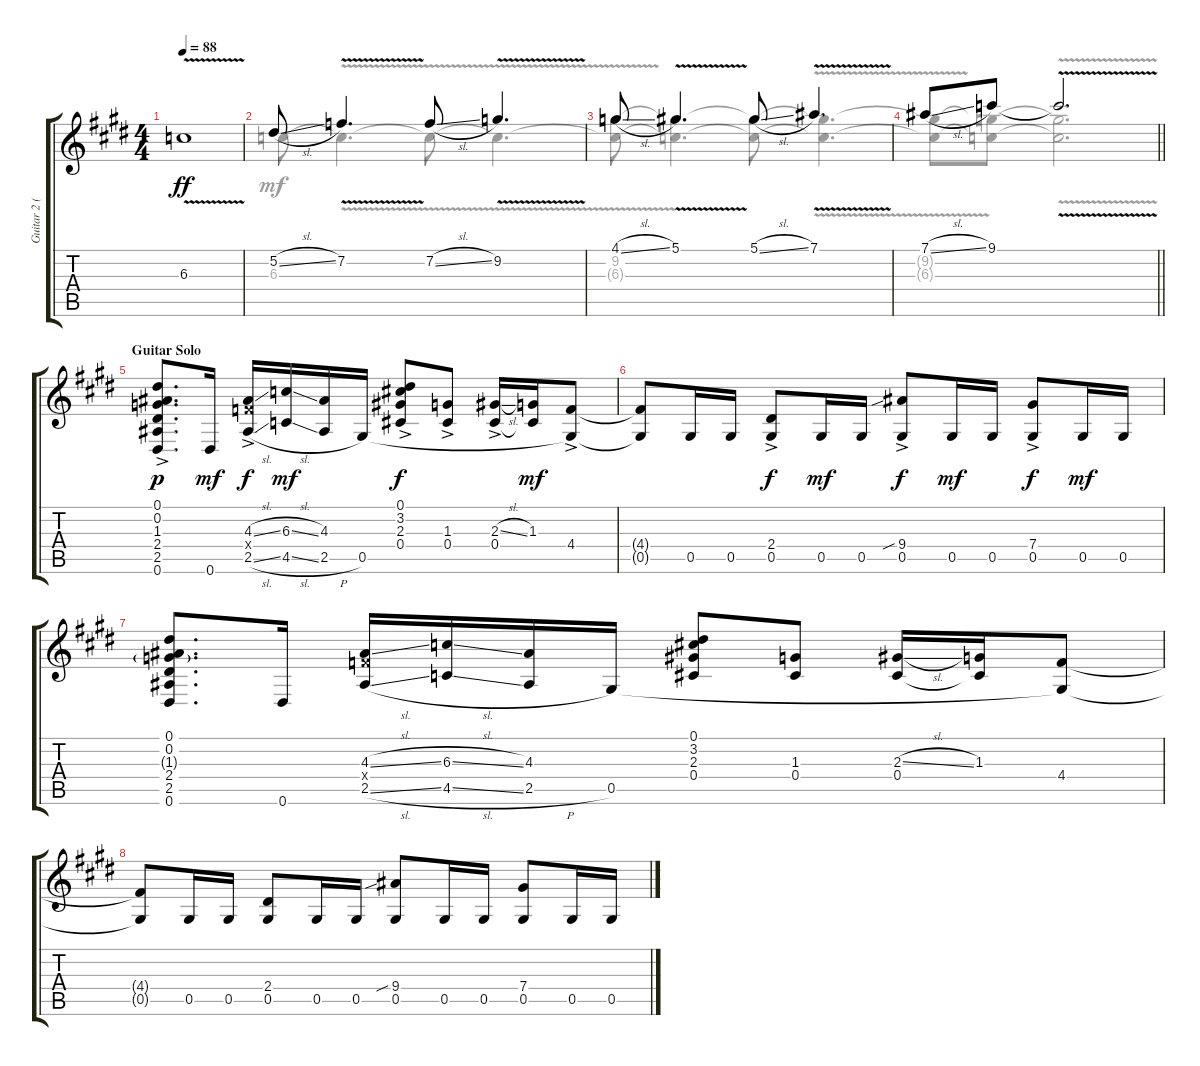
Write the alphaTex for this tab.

\track ("Guitar 2 (James)" "Guitar 2 (") {instrument distortionguitar}
\staff {score tabs}
\tuning (Eb4 Bb3 Gb3 Db3 Ab2 Eb2) {hide}
\voice
\ts (4 4)
\tempo 88
\clef g2
\ks e
6.3{v t}.1{dy ff} |
5.2{sl}.8 7.2{v}.4{d} 7.2{sl}.8 9.2{v}.4{d} |
4.1{sl}.8 5.1{v}.4{d} 5.1{sl}.8 7.1{v}.4{d} |
\barLineRight lightlight
\ks c#minor
7.1{sl}.8 9.1.8 9.1{v t}.2{d} |
\section ("" "Guitar Solo")
\ks e
(0.1{ac} 0.2{ac} 1.3 2.4{ac} 2.5{ac} 0.6{ac}).8{d dy p} 0.6.16{dy mf} (4.3{sl ac} 4.4{ac x} 2.5{sl ac}).16{dy f} (6.3{sl} 4.5{sl}).16{dy mf} (4.3 2.5{h}).16 0.5.16 (0.1{ac} 3.2{ac} 2.3{ac} 0.4{ac}).8{dy f} (1.3{ac} 0.4{ac}).8 (2.3{sl ac} 0.4{ac}).16 (1.3 0.4{t}).16{dy mf} (4.4{ac} 0.5{t}).8 |
\ks c#minor
(4.4{t} 0.5{t}).8 0.5.16 0.5.16 (2.4{ac} 0.5{ac}).8{dy f} 0.5.16{dy mf} 0.5.16 (9.4{sib ac} 0.5{ac}).8{dy f} 0.5.16{dy mf} 0.5.16 (7.4{ac} 0.5{ac}).8{dy f} 0.5.16{dy mf} 0.5.16 |
\ks e
(0.1 0.2 1.3{g} 2.4 2.5 0.6).8{d} 0.6.16 (4.3{sl} 4.4{x} 2.5{sl}).16 (6.3{sl} 4.5{sl}).16 (4.3 2.5{h}).16 0.5.16 (0.1 3.2 2.3 0.4).8 (1.3 0.4).8 (2.3{sl} 0.4).16 (1.3 0.4{t}).16 (4.4 0.5{t}).8 |
\ks c#minor
(4.4{t} 0.5{t}).8 0.5.16 0.5.16 (2.4 0.5).8 0.5.16 0.5.16 (9.4{sib} 0.5).8 0.5.16 0.5.16 (7.4 0.5).8 0.5.16 0.5.16
\voice
\clef g2
\ottava regular
\simile none
\ks e
|
6.3.8 6.3{v t}.4{d} 6.3{t}.8 6.3{v t}.4{d} |
(9.2 6.3{t}).8 (9.2{t} 6.3{t}).4{d} (9.2{t} 6.3{t}).8 (9.2{v t} 6.3{v t}).4{d} |
\barLineRight lightlight
\ks c#minor
(9.2{t} 6.3{t}).8 (9.2{t} 6.3{t}).8 (9.2{v t} 6.3{v t}).2{d} |
\ks e
|
\ks c#minor
|
\ks e
|
\ks c#minor
